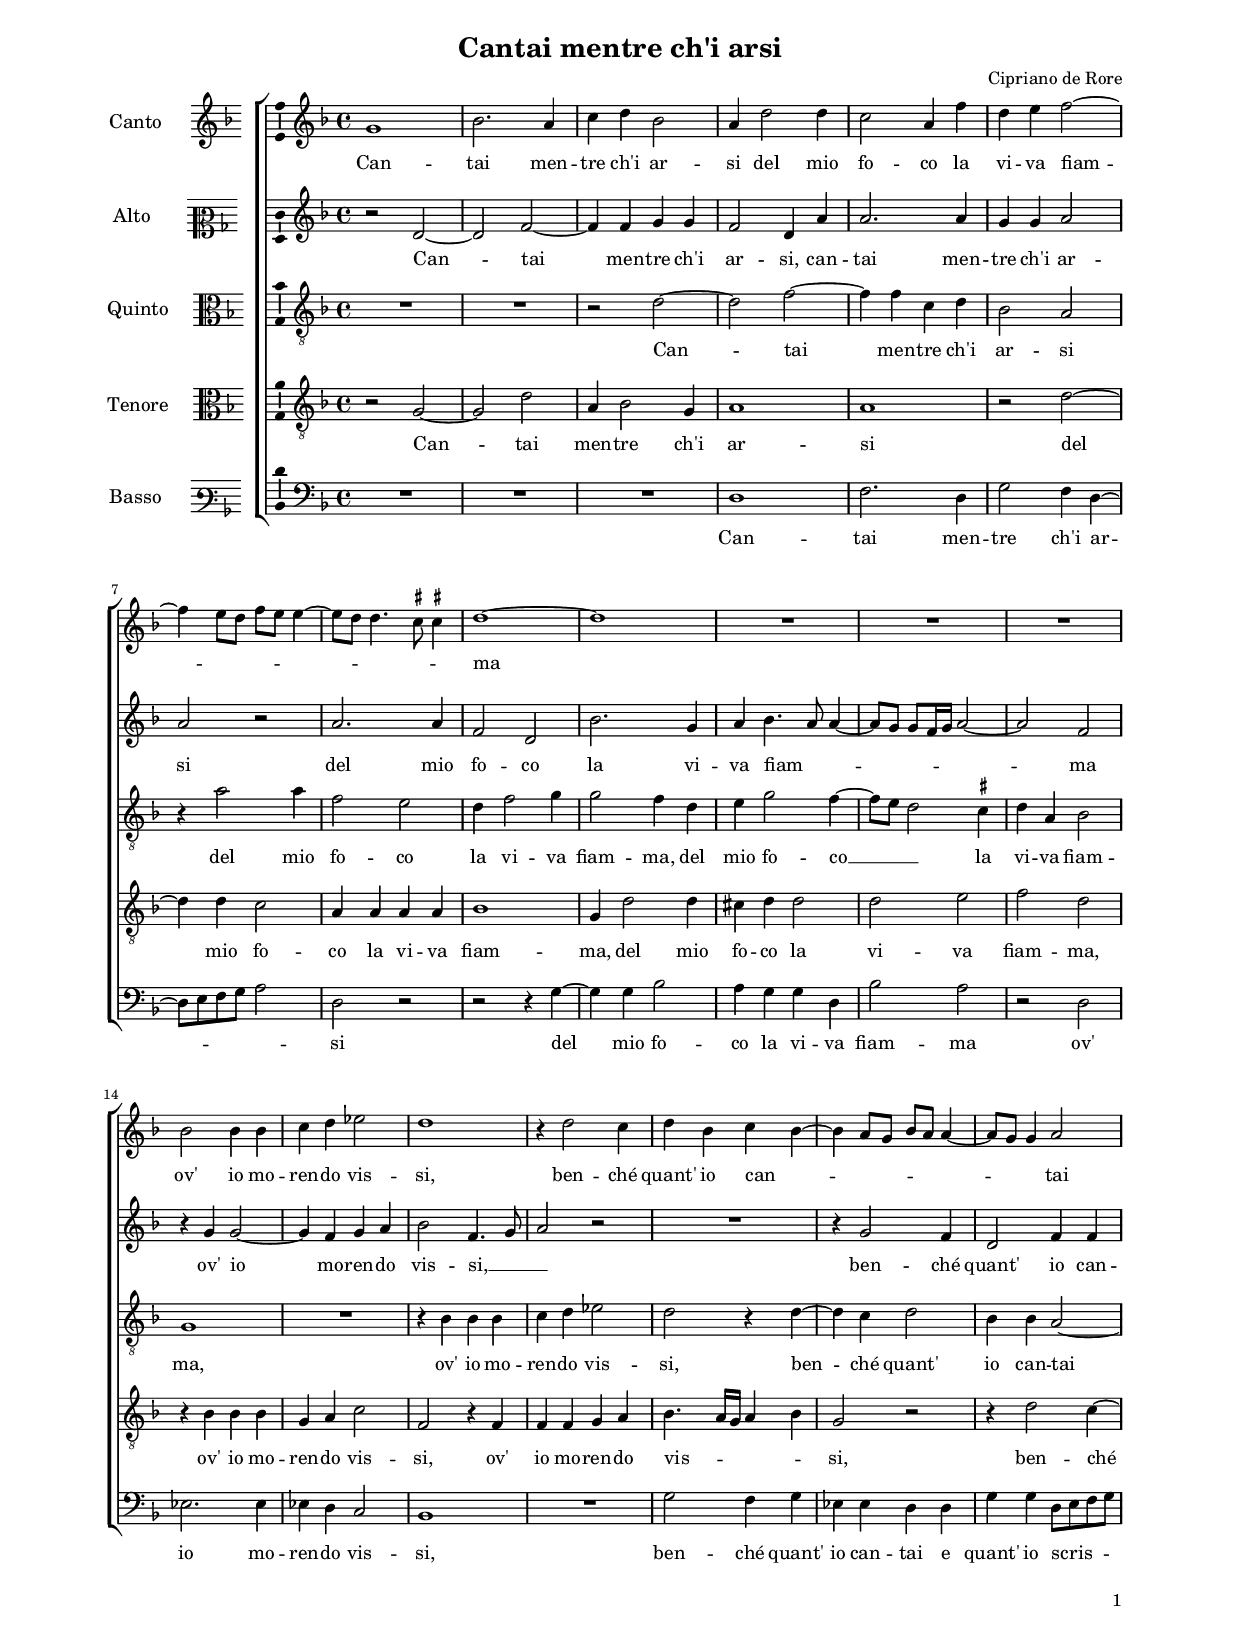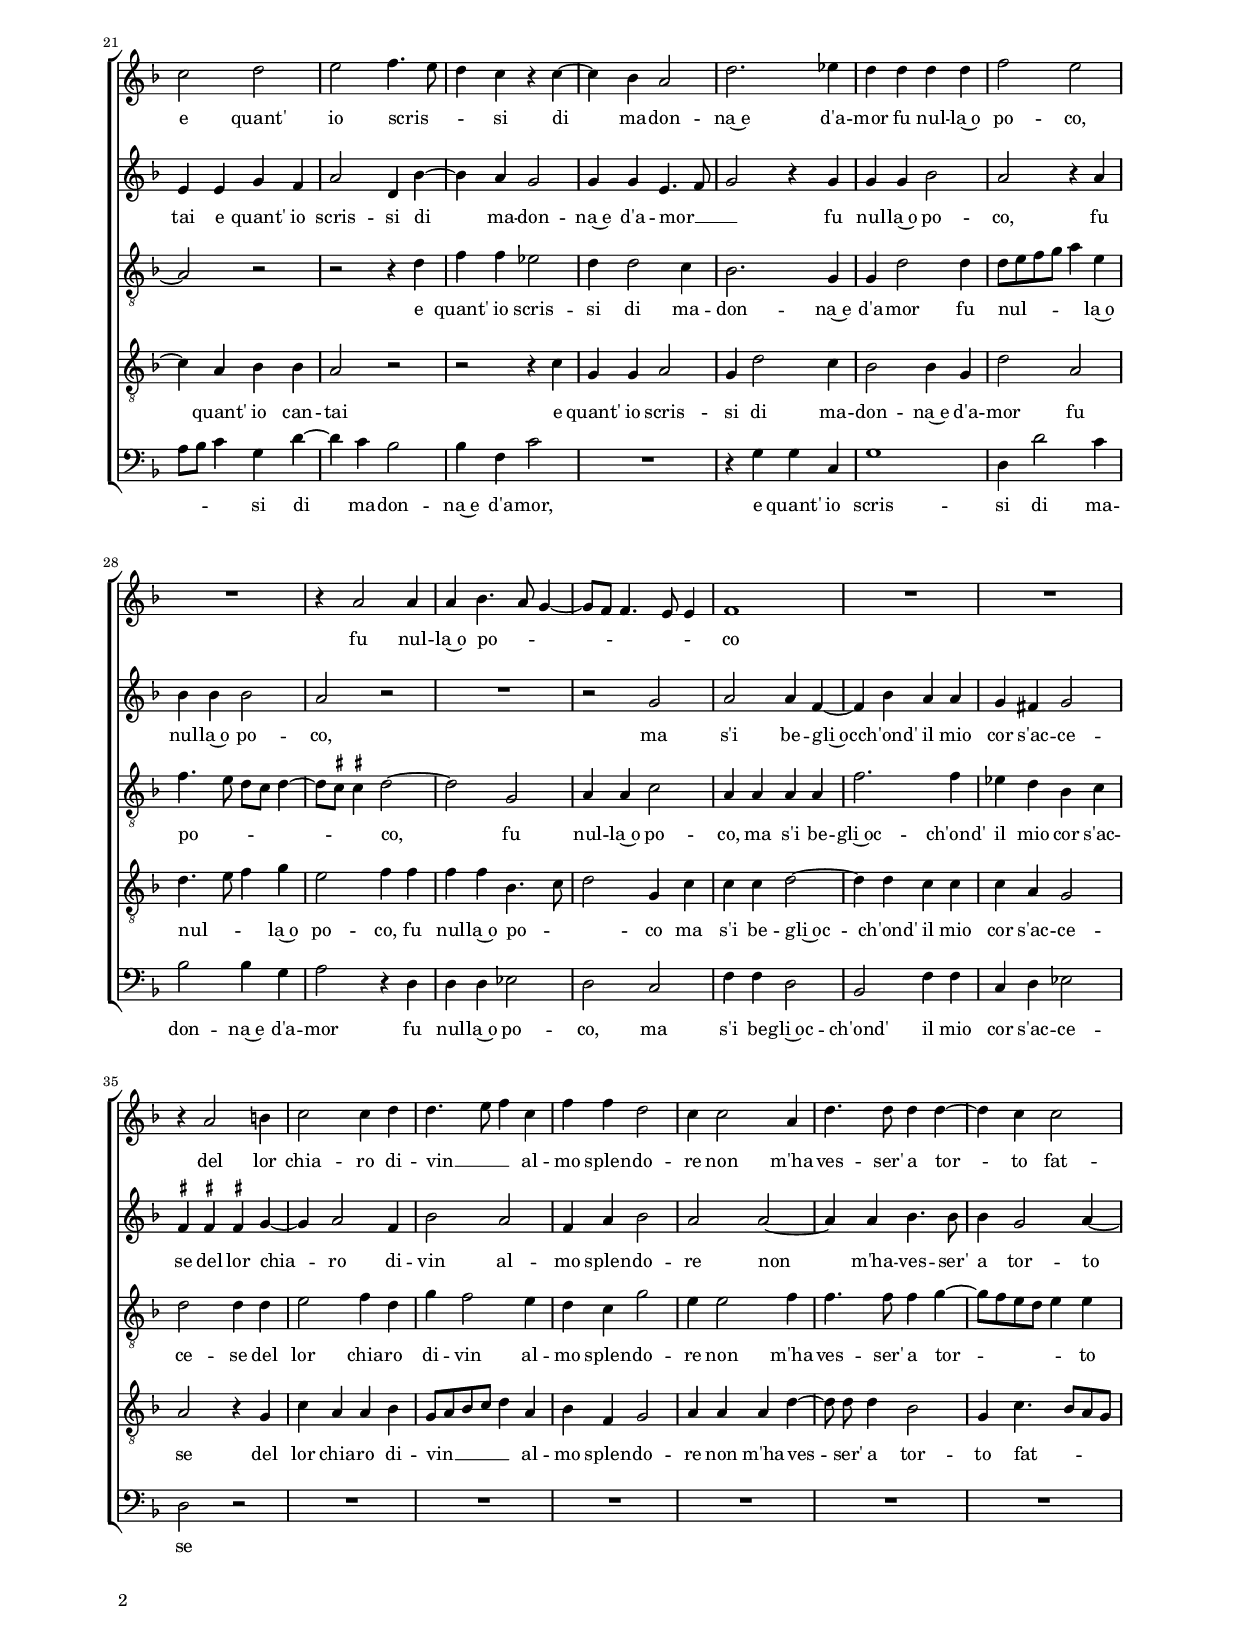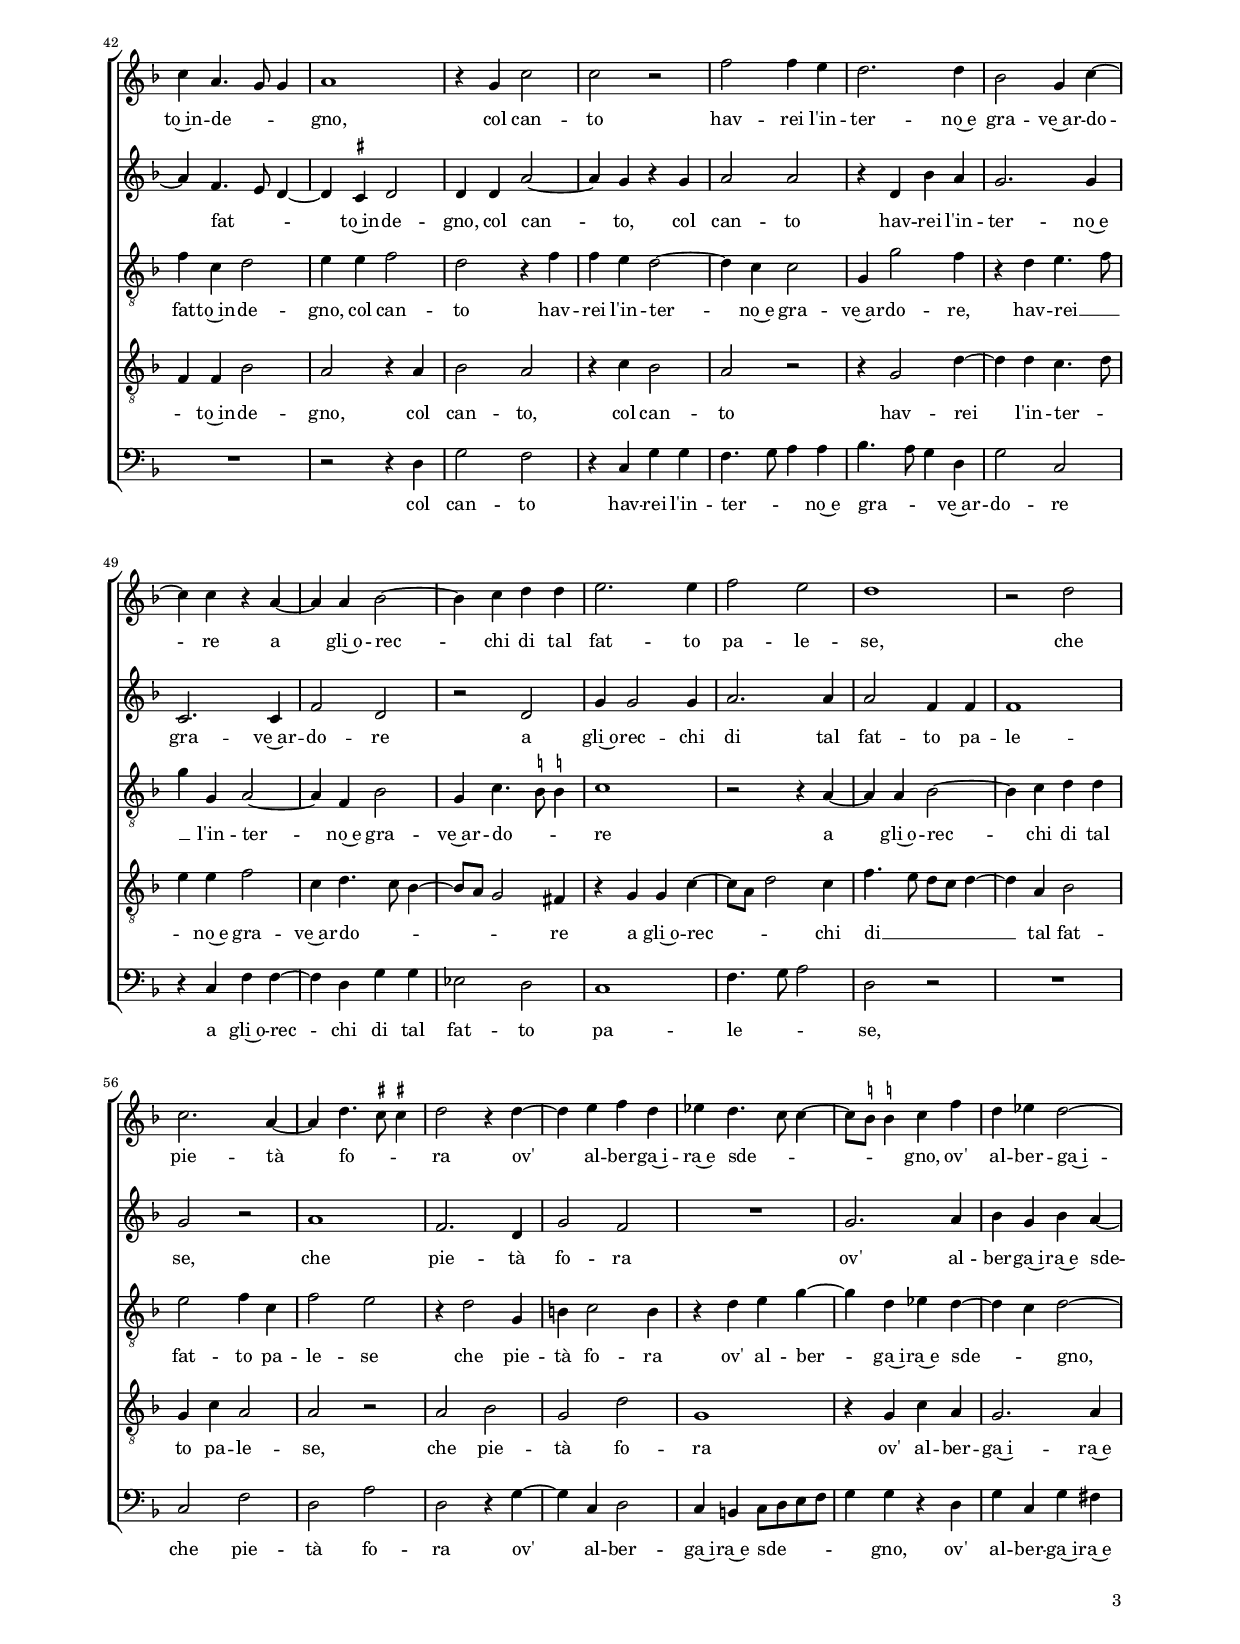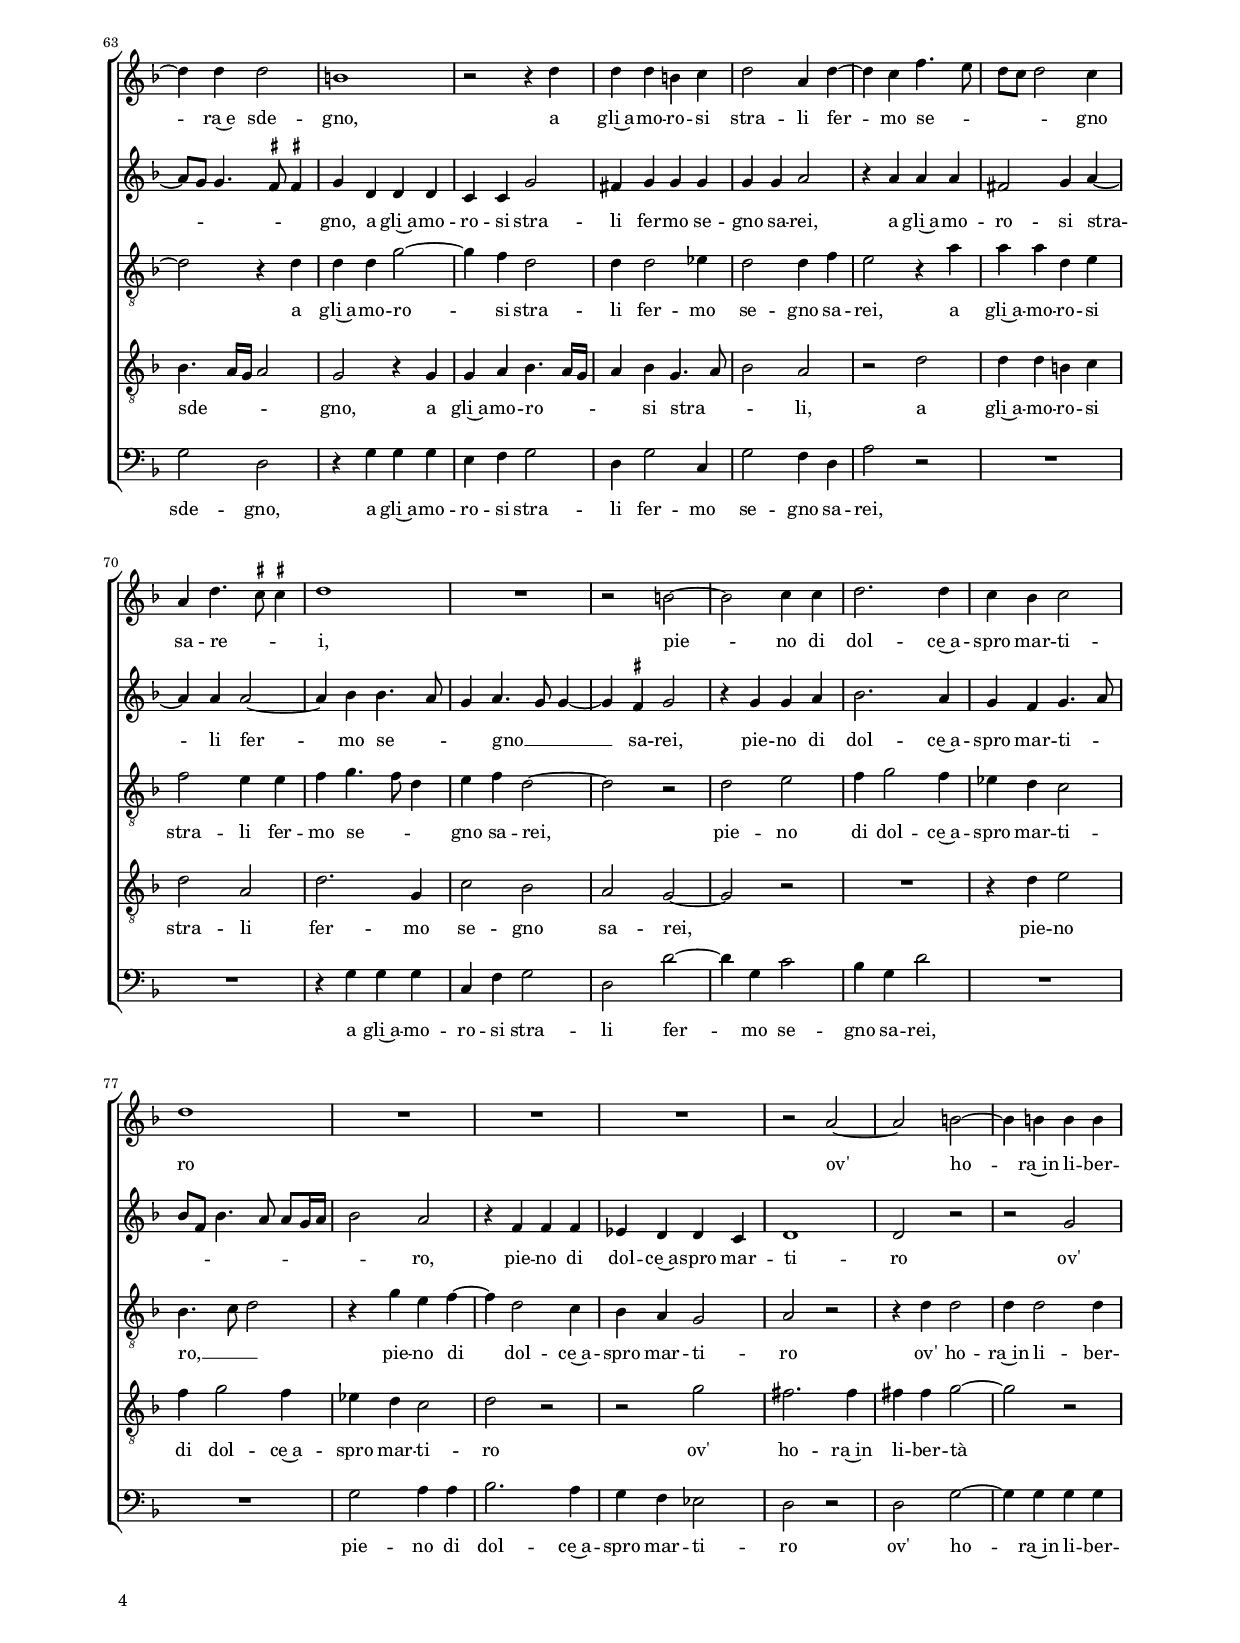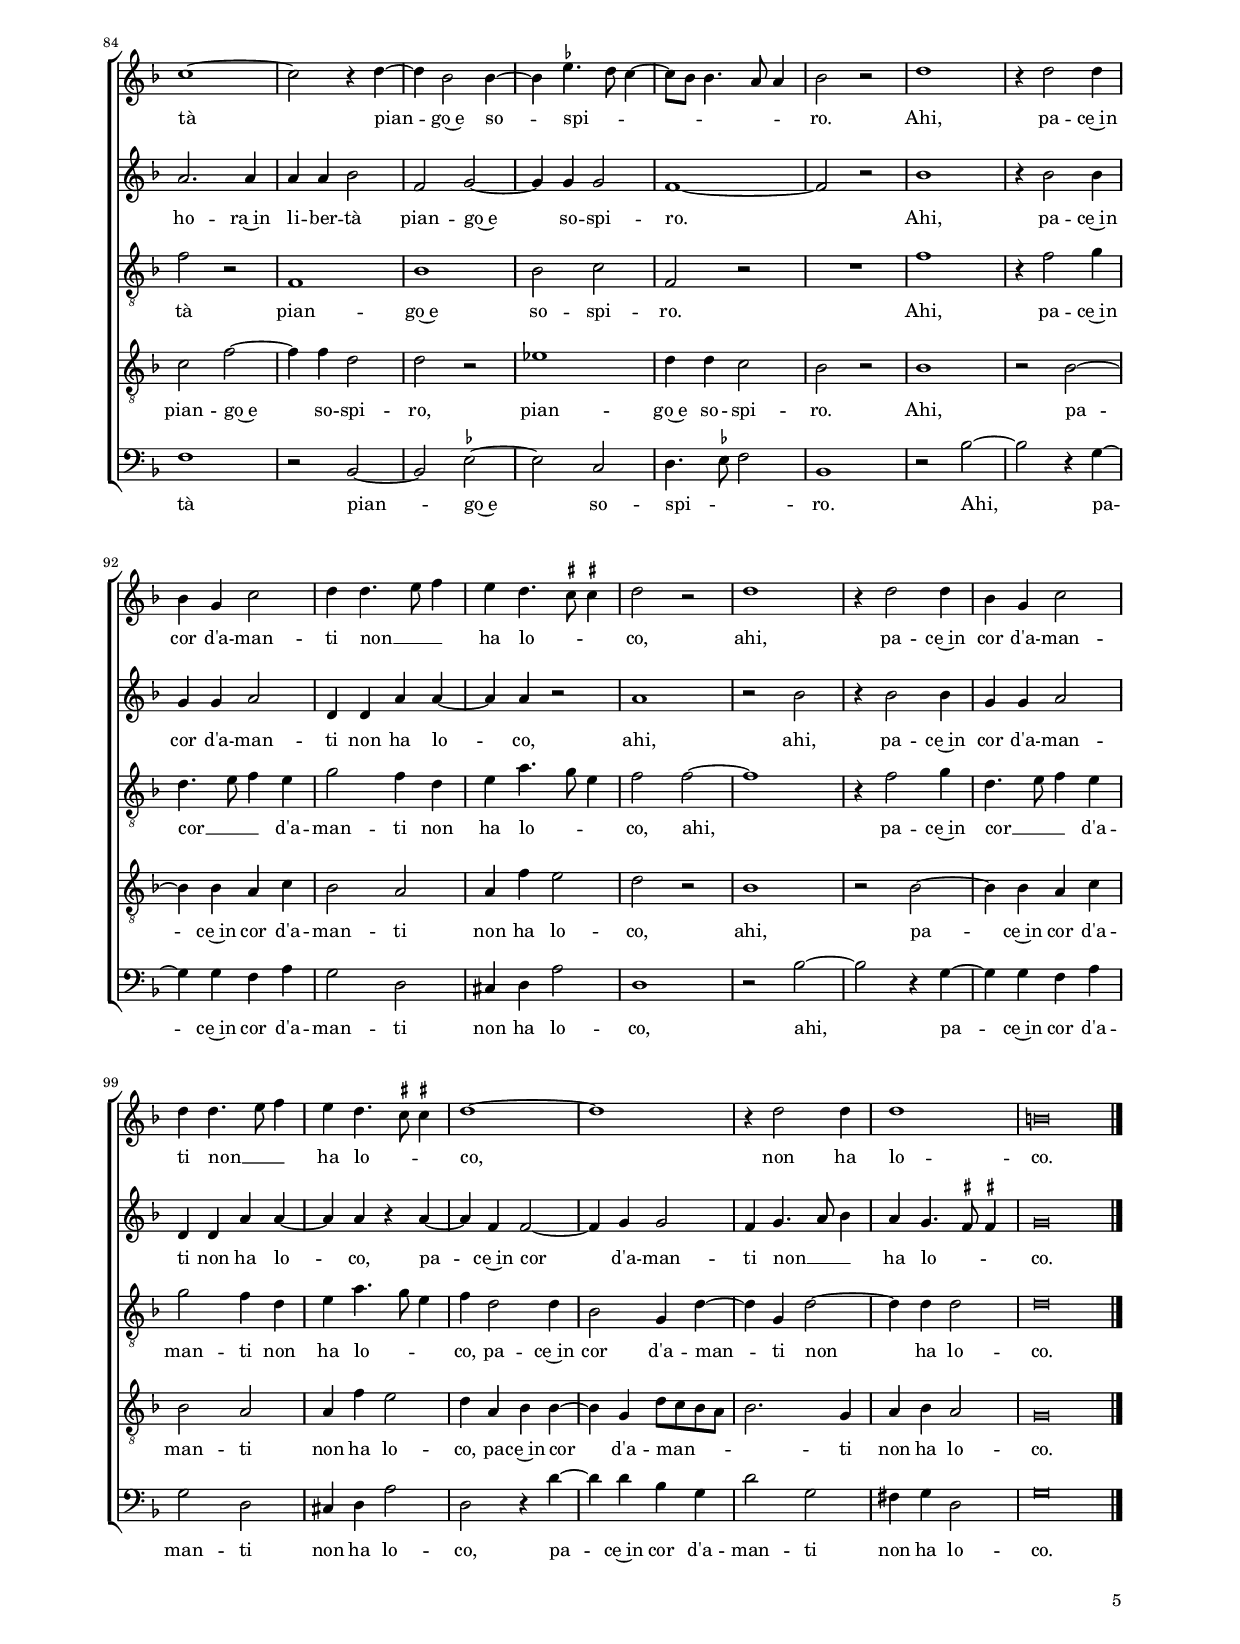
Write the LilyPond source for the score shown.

\header
{
  title="Cantai mentre ch'i arsi"
  composer="Cipriano de Rore"
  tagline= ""
}

\version "2.20.0"
\language deutsch
#(set-global-staff-size 15)
% #(set-default-paper-size "letter")
#(ly:set-option 'point-and-click #f)

	
	ficta = { \once \set suggestAccidentals = ##t }
	
	forget = #(define-music-function (music) (ly:music?) #{
		\accidentalStyle forget
		$music
		\accidentalStyle default
		#})


\paper
	{
	top-margin = 1.8 \cm
	bottom-margin = 1.2 \cm
	left-margin = 2 \cm
	right-margin = 2 \cm
	ragged-bottom = ##f
	ragged-last-bottom = ##f
	print-page-number = ##f
	score-system-spacing = #'((basic-distance . 16) (minimum-distance . 14) (padding . 5) (strechability . 150))
	system-system-spacing = #'((basic-distance . 16) (minimum-distance . 14) (padding . 5) (strechability . 150))
    oddFooterMarkup=\markup   \fill-line { "" \fromproperty #'page:page-number-string }
    evenFooterMarkup=\markup  \fill-line { \fromproperty #'page:page-number-string "" }
    last-bottom-spacing = #'((basic-distance . 12) (minimum-distance . 7) (padding . 4))
	systems-per-page = 3
	page-count = 5
%	min-systems-per-page = 3
	}

global = {
    % \set Staff.autoBeaming = ##f
	\key f \major
	\time 4/4 
    \set Score.tempoHideNote = ##t
    \tempo 4 = 100
    \skip 1*104  \set Score.measureLength = #(ly:make-moment 2/1)
    \skip 1*2 \bar "|."
	}
	

incipitcantus = \markup { \score {
	{
	\set Staff.instrumentName = \markup { \fontsize #1 "Canto" }
	\key f \major
	\clef violin
	s4 \bar ""
	}
	\layout  {
	raggedright = ##t
	indent = 1.8 \cm
	line-width = 2.5 \cm
	\context { \Staff \remove Time_signature_engraver }
	\override Staff.Clef.Y-extent = #'(0 . 0)
	}} \hspace #1 }
      
      
incipitaltus = \markup { \score {
	{
	\set Staff.instrumentName = \markup { \fontsize #1 "Alto" }
	\key f \major
	\clef mezzosoprano
	s4 \bar ""
	}
	\layout  {
	raggedright = ##t
	indent = 1.8 \cm
	line-width = 2.5 \cm
	\context { \Staff \remove Time_signature_engraver }
	\override Staff.Clef.Y-extent = #'(0 . 0)
	}} \hspace #1 }

     
incipitquintus = \markup { \score {
	{
	\set Staff.instrumentName = \markup { \fontsize #1 "Quinto" }
	\key f \major
	\clef alto
	s4 \bar ""
	}
	\layout  {
	raggedright = ##t
	indent = 1.8 \cm
	line-width = 2.5 \cm
	\context { \Staff \remove Time_signature_engraver }
	\override Staff.Clef.Y-extent = #'(0 . 0)
	}} \hspace #1 }
      
      
incipittenor = \markup { \score {
	{
	\set Staff.instrumentName = \markup { \fontsize #1 "Tenore" }
	\key f \major
	\clef alto
	s4 \bar ""
	}
	\layout  {
	raggedright = ##t
	indent = 1.8 \cm
	line-width = 2.5 \cm
	\context { \Staff \remove Time_signature_engraver }
	\override Staff.Clef.Y-extent = #'(0 . 0)
	}} \hspace #1 }
      
 
incipitbassus = \markup { \score {
	{
	\set Staff.instrumentName = \markup { \fontsize #1 "Basso" }
	\key f \major
	\clef varbaritone
	s4 \bar ""
	}
	\layout  {
	raggedright = ##t
	indent = 1.8 \cm
	line-width = 2.5 \cm
	\context { \Staff \remove Time_signature_engraver }
	\override Staff.Clef.Y-extent = #'(0 . 0)
	}} \hspace #1 }


cantus =  \relative c''
	{
	g1
	b2. a4
	c4 d b2
	a4 d2 d4
%5
	c2 a4 f' |
	d4 e f2~
	f4 e8 d f8 e e4~
	e8 d d4. \ficta cis8 \ficta cis!4
	d1~
%10
	d1 |
	R1
	R1
	R1
	b2 b4 b
%15
	c4 d es2 |
	d1
	r4 d2 c4
	d4 b c b~
	b4 a8 g b8 a a4~
%20
	a8 g g4 a2 |
	c2 d
	e2 f4. e8
	d4 c r c~
	c4 b a2
%25
	d2. es4 |
	d4 d d d
	f2 e
	R1
	r4 a,2 a4
%30
	a4 b4. a8 g4~ |
	g8 f f4. e8 e4
	f1
	R1
	R1
%35
	r4 a2 h4 |
	c2 c4 d
	d4. e8 f4 c
	f4 f d2
	c4 c2 a4
%40
	d4. d8 d4 d~ |
	d4 c c2
	c4 a4. g8 g4
	a1
	r4 g c2
%45
	c2 r |
	f2 f4 e
	d2. d4
	b2 g4 c~
	c4 c r a~
%50
	a4 a b2~ |
	b4 c d d
	e2. e4
	f2 e
	d1
%55
	r2 d |
	c2. a4~
	a4 d4. \ficta cis8 \ficta cis!4
	d2 r4 d~
	d4 e f d
%60
	es4 d4. c8 c4~ |
    c8 \ficta h \ficta h!4 c f
	d4 es d2~
	d4 d d2
	h1
%65
	r2 r4 d |
	d4 d h c
	d2 a4 d~
	d4 c f4. e8
	d8 c d2 c4
%70
	a4 d4. \ficta cis8 \ficta cis!4 |
	d1
	R1
	r2 h~
	h2 c4 c
%75
	d2. d4 |
	c4 b c2
	d1
	R1
	R1
%80
	R1 |
	r2 a~
	a2 h~
	h4 h h h
	c1~
%85
	c2 r4 d~ |
	d4 b2 b4~
	b4 \ficta es4. d8 c4~
	c8 b b4. a8 a4
	b2 r
%90
    d1 |    
	r4 d2 d4
	b4 g c2
	d4 d4. e8 f4
    e4 d4. \ficta cis8 \ficta cis!4    
%95
    d2 r |
    d1
    r4 d2 d4    
    b4 g c2  
    d4 d4. e8 f4    
%100
    e4 d4. \ficta cis8 \ficta cis!4 |
    d1~
    d1
    r4 d2 d4
    d1
%105
    h\breve |
	}


altus =  \relative c'
    {
	r2 d~
	d2 f~
	f4 f g g
	f2 d4 a'
%5
	a2. a4 |
	g4 g a2
	a2 r
	a2. a4
	f2 d
%10
	b'2. g4 |
	a4 b4. a8 a4~
	a8 g g[ f16 g] a2~
	a2 f
	r4 g g2~
%15
	g4 f g a |
	b2 f4. g8
	a2 r
	R1
	r4 g2 f4
%20
	d2 f4 f |
	e4 e g f
	a2 d,4 b'~
	b4 a g2
	g4 g e4. f8
%25
	g2 r4 g |
	g4 g b2
	a2 r4 a
	b4 b b2
	a2 r
%30
	R1 |
	r2 g
	a2 a4 f~
	f4 b a a
	g4 fis g2
%35
	\ficta fis4 \ficta fis! \ficta fis! g~ |
	g4 a2 f4
	b2 a
	f4 a b2
	a2 a~
%40
	a4 a b4. b8 |
	b4 g2 a4~
	a4 f4. e8 d4~
	d4 \ficta cis d2
	d4 d a'2~
%45
	a4 g r g |
	a2 a
	r4 d, b' a
	g2. g4
	c,2. c4
%50
	f2 d |
	r2 d
	g4 g2 g4
	a2. a4
	a2 f4 f
%55
	f1 |
	g2 r
	a1
	f2. d4
	g2 f
%60
	R1 |
	g2. a4
	b4 g b a~
	a8 g g4. \ficta fis8 \ficta fis!4
	g4 d d d
%65
	c4 c g'2 |
	fis4 g g g
	g4 g a2
	r4 a a a
	fis2 g4 a~
%70
	a4 a a2~ |
	a4 b b4. a8
    g4 a4. g8 g4~	
	g4 \ficta fis g2
	r4 g g a
%75
	b2. a4 |
	g4 f g4. a8
	b8 f b4. a8 a8[ g16 a]
	b2 a
	r4 f f f
%80
	es4 d d c |
	d1
	d2 r
	r2 g
	a2. a4
%85
	a4 a b2 |
	f2 g~
	g4 g g2
	f1~
	f2 r
%90
    b1 |
    r4 b2 b4
	g4 g a2
	d,4 d a' a~
    a4 a r2
%95
    a1 |    
    r2 b
    r4 b2 b4
    g4 g a2
    d,4 d a' a~
%100
    a4 a r a~ |
    a4 f f2~
    f4 g g2
    f4 g4. a8 b4
    a4 g4. \ficta fis8 \ficta fis!4
%105
    g\breve |
	}


quintus  =  \relative c'
	{
	R1
	R1
	r2 d~
	d2 f~
%5
	f4 f c d |
	b2 a
	r4 a'2 a4
	f2 e
	d4 f2 g4
%10
	g2 f4 d |
	e4 g2 f4~
	f8 e d2 \ficta cis4
	d4 a b2
	g1
%15
	R1 |
	r4 b b b
	c4 d es2
	d2 r4 d~
	d4 c d2
%20
	b4 b a2~
	a2 r
	r2 r4 d
	f4 f es2
	d4 d2 c4
%25
	b2. g4 |
	g4 d'2 d4
	d8 e f g a4 e
	f4. e8 d c d4~
	d8 \ficta cis \ficta cis!4 d2~
%30
	d2 g, |
	a4 a c2
	a4 a a a
	f'2. f4
	es4 d b c
%35
	d2 d4 d |
	e2 f4 d
	g4 f2 e4
	d4 c g'2
	e4 e2 f4
%40
	f4. f8 f4 g~ |
	g8 f e d e4 e
	f4 c d2
	e4 e f2
	d2 r4 f
%45
	f4 e d2~ |
	d4 c c2
	g4 g'2 f4
	r4 d e4. f8
	g4 g, a2~
%50
	a4 f b2 |
	g4 c4. \ficta h8 \ficta h!4
	c1
	r2 r4 a~
	a4 a b2~
%55
	b4 c d d |
	e2 f4 c
	f2 e
	r4 d2 g,4
	h4 c2 h4
%60
	r4 d e g~ |
	g4 d es d~
	d4 c d2~
	d2 r4 d
	d4 d g2~
%65
	g4 f d2 |
	d4 d2 es4
	d2 d4 f
	e2 r4 a
	a4 a d, e
%70
	f2 e4 e |
	f4 g4. f8 d4
	e4 f d2~
	d2 r
	d2 e
%75
	f4 g2 f4 |
	es4 d c2
	b4. c8 d2
	r4 g e f~
	f4 d2 c4
%80
	b4 a g2 |
	a2 r
	r4 d d2
	d4 d2 d4
	f2 r
%85
	f,1 |
	b1
	b2 c
	f,2 r
	R1
%90
	f'1 |
	r4 f2 g4
	d4. e8 f4 e
	g2 f4 d
	e4 a4. g8 e4
%95
	f2 f~ |
	f1
	r4 f2 g4
	d4. e8 f4 e
	g2 f4 d
%100
	e4 a4. g8 e4 |
	f4 d2 d4
	b2 g4 d'~
	d4 g, d'2~
	d4 d d2
%105
	d\breve |
	}


tenor =  \relative c'
	{
	r2 g~
	g2 d'
	a4 b2 g4
	a1
%5
	a1 |
	r2 d~	
	d4 d c2
    a4 a a a
	b1
%10
	g4 d'2 d4 |
	cis4 d d2
	d2 e
	f2 d
	r4 b b b
%15
	g4 a c2 |
	f,2 r4 f
	f4 f g a
	b4. a16 g a4 b
	g2 r
%20
	r4 d'2 c4~ |
	c4 a b b
	a2 r
	r2 r4 c
	g4 g a2
%25
	g4 d'2 c4 |
	b2 b4 g
	d'2 a
	d4. e8 f4 g
	e2 f4 f
%30
	f4 f b,4. c8 |
	d2 g,4 c
	c4 c d2~
	d4 d c c
	c4 a g2
%35
	a2 r4 g |
	c4 a a b
	g8 a b c d4 a
	b4 f g2
	a4 a a d~
%40
	\autoBeamOff d8 d \autoBeamOn d4 b2 |
	g4 c4. b8 a g
	f4 f b2
	a2 r4 a
	b2 a
%45
	r4 c b2 |
	a2 r
	r4 g2 d'4~
	d4 d c4. d8
	e4 e f2
%50
	c4 d4. c8 b4~ |
	b8 a g2 fis4
	r4 g g c~
	c8 a d2 c4
	f4. e8 d c d4~
%55
	d4 a b2 |
	g4 c a2
	a2 r
	a2 b
	g2 d'
%60
	g,1 |
	r4 g c a
	g2. a4
	b4. a16 g a2
	g2 r4 g
%65
	g4 a b4. a16 g |
	a4 b g4. a8
	b2 a
	r2 d
	d4 d h c
%70
	d2 a |
	d2. g,4
	c2 b
	a2 g~
	g2 r
%75
	R1 |
	r4 d' e2
	f4 g2 f4
	es4 d c2
	d2 r
%80
	r2 g |
	fis2. fis4
	fis4 fis g2~
	g2 r
	c,2 f~
%85
	f4 f d2 |
	d2 r
	es1
	d4 d c2
	b2 r
%90
    b1 |
    r2 b~
    b4 b a c
	b2 a
    a4 f' e2
%95
    d2 r |    
    b1    
    r2 b~    
    b4 b a c    
    b2 a
%100
    a4 f' e2 |
    d4 a b b~
    b4 g d'8 c b a
    b2. g4 
    a4 b a2
%105
    g\breve |
	}


bassus  =  \relative c
	{
	R1
	R1
	R1
	d1
%5
	f2. d4 |
	g2 f4 d~
	d8 e f g a2
	d,2 r
	r2 r4 g~
%10
	g4 g b2 |
	a4 g g d
	b'2 a
	r2 d,
	es2. es4
%15
	es4 d c2 |
	b1
	R1
	g'2 f4 g
	es4 es d d
%20
	g4 g d8 e f g |
	a8 b c4 g d'~
	d4 c b2
	b4 f c'2
	R1
%25
	r4 g g c, |
	g'1
	d4 d'2 c4
	b2 b4 g
	a2 r4 d,
%30
	d4 d es2 |
	d2 c
	f4 f d2
	b2 f'4 f
	c4 d es2
%35
	d2 r |
	R1
	R1
	R1
	R1
%40
	R1 |
	R1
	R1
	r2 r4 d
	g2 f
%45
	r4 c g' g |
	f4. g8 a4 a
	b4. a8 g4 d
	g2 c,
	r4 c f f~
%50
	f4 d g g |
	es2 d
	c1
	f4. g8 a2
	d,2 r
%55
	R1 |
	c2 f
	d2 a'
	d,2 r4 g~
	g4 c, d2
%60
	c4 h c8 d e f |
	g4 g r d
	g4 c, g' fis
	g2 d
	r4 g g g
%65
	e4 f g2 |
	d4 g2 c,4
	g'2 f4 d
	a'2 r
	R1
%70
	R1 |
	r4 g g g
	c,4 f g2
	d2 d'~
	d4 g, c2
%75
	b4 g d'2 |
	R1
	R1
	g,2 a4 a
	b2. a4
%80
	g4 f es2 |
	d2 r
	d2 g~
	g4 g g g
	f1
%85
    r2 b,~ |
	b2 \ficta es~	
	\ficta es2 c
	d4. \ficta es8 f2
	b,1
%90
	r2 b'~ |
	b2 r4 g~
	g4 g f a
	g2 d
	cis4 d a'2
%95
	d,1 |
	r2 b'~
	b2 r4 g~
	g4 g f a
	g2 d
%100
	cis4 d a'2 |
	d,2 r4 d'~
	d4 d b g
	d'2 g,
	fis4 g d2
%105
	g\breve |	
	}


lyricscantus = \lyricmode {
	Can -- tai men -- tre ch'i ar -- si del mio fo -- co
    la vi -- va fiam -- _ _ _ _ _ _ _ _ _ ma ov' io mo -- ren -- do vis -- si,
    ben -- ché quant' io can -- _ _ _ _ _ _ _ _ tai e quant' io scris -- _ _ si
    di ma -- don -- na~e d'a -- mor fu nul -- la~o po -- co,
    fu nul -- la~o po -- _ _ _ _ _ _ co
    del lor chia -- ro di -- vin __ _ _ al -- mo splen -- do -- re
    non m'ha -- ves -- ser' a tor -- to fat -- to~in -- de -- _ _ gno,
    col can -- to hav -- rei l'in -- ter -- no~e gra -- ve~ar -- do -- re
    a gli~o -- rec -- chi di tal fat -- to pa -- le -- se,
    che pie -- tà fo -- _ _ ra ov' al -- ber -- ga~i -- ra~e sde -- _ _ _ _ gno,
    ov' al -- ber -- ga~i -- ra~e sde -- gno,
    a gli~a -- mo -- ro -- si stra -- li fer -- mo se -- _ _ _ _ gno sa -- re -- _ _ i,
    pie -- no di dol -- ce~a -- spro mar -- ti -- ro
    ov' ho -- ra~in li -- ber -- tà pian -- go~e so -- spi -- _ _ _ _ _ _ ro.
    Ahi, pa -- ce~in cor d'a -- man -- ti non __ _ _ ha lo -- _ _ co,
    ahi, pa -- ce~in cor d'a -- man -- ti non __ _ _ ha lo -- _ _ co,
    non ha lo -- co.
	}


lyricsaltus = \lyricmode {
	Can -- tai men -- tre ch'i ar -- si,
    can -- tai men -- tre ch'i ar -- si del mio fo -- co
    la vi -- va fiam -- _ _ _ _ _ _ _ ma ov' io mo -- ren -- do vis -- si, __ _ _
    ben -- ché quant' io can -- tai e quant' io scris -- si
    di ma -- don -- na~e d'a -- mor __ _ _ fu nul -- la~o po -- co,
    fu nul -- la~o po -- co,
    ma s'i be -- gli~oc -- ch'ond' il mio cor s'ac -- ce -- se
    del lor chia -- ro di -- vin al -- mo splen -- do -- re
    non m'ha -- ves -- ser' a tor -- to fat -- _ _ to~in -- de -- gno,
    col can -- to,
    col can -- to hav -- rei l'in -- ter -- no~e gra -- ve~ar -- do -- re
    a gli~o -- rec -- chi di tal fat -- to pa -- le -- se,
    che pie -- tà fo -- ra ov' al -- ber -- ga~i -- ra~e sde -- _ _ _ _ gno,
    a gli~a -- mo -- ro -- si stra -- li fer -- mo se -- gno sa -- rei,
    a gli~a -- mo -- ro -- si stra -- li fer -- mo se -- _ _ gno __ _ _ sa -- rei,
    pie -- no di dol -- ce~a -- spro mar -- ti -- _ _ _ _ _ _ _ _ _ ro,
    pie -- no di dol -- ce~a -- spro mar -- ti -- ro
    ov' ho -- ra~in li -- ber -- tà pian -- go~e so -- spi -- ro.
    Ahi, pa -- ce~in cor d'a -- man -- ti non ha lo -- co,
    ahi, ahi, pa -- ce~in cor d'a -- man -- ti non ha lo -- co,
    pa -- ce~in cor d'a -- man -- ti non __ _ _ ha lo -- _ _ co.
	}


lyricsquintus = \lyricmode {
	Can -- tai men -- tre ch'i ar -- si del mio fo -- co la vi -- va fiam -- ma,
    del mio fo -- co __ _ _ la vi -- va fiam -- ma,
    ov' io mo -- ren -- do vis -- si,
    ben -- ché quant' io can -- tai e quant' io scris -- si
    di ma -- don -- na~e d'a -- mor fu nul -- _ _ _ _ la~o po -- _ _ _ _ _ _ co,
    fu nul -- la~o po -- co,
    ma s'i be -- gli~oc -- ch'ond' il mio cor s'ac -- ce -- se
    del lor chia -- ro di -- vin al -- mo splen -- do -- re
    non m'ha -- ves -- ser' a tor -- _ _ _ _ to fat -- to~in -- de -- gno,
    col can -- to hav -- rei l'in -- ter -- no~e gra -- ve~ar -- do -- re,
    hav -- rei __ _ _ l'in -- ter -- no~e gra -- ve~ar -- do -- _ _ re
    a gli~o -- rec -- chi di tal fat -- to pa -- le -- se
    che pie -- tà fo -- ra ov' al -- ber -- ga~i -- ra~e sde -- _ gno,
    a gli~a -- mo -- ro -- si stra -- li fer -- mo se -- gno sa -- rei,
    a gli~a -- mo -- ro -- si stra -- li fer -- mo se -- _ _ gno sa -- rei,
    pie -- no di dol -- ce~a -- spro mar -- ti -- ro, __ _ _
    pie -- no di dol -- ce~a -- spro mar -- ti -- ro
    ov' ho -- ra~in li -- ber -- tà pian -- go~e so -- spi -- ro.
    Ahi, pa -- ce~in cor __ _ _ d'a -- man -- ti non ha lo -- _ _ co,
    ahi, pa -- ce~in cor __ _ _ d'a -- man -- ti non ha lo -- _ _ co,
    pa -- ce~in cor d'a -- man -- ti non ha lo -- co.
	}


lyricstenor = \lyricmode {
	Can -- tai men -- tre ch'i ar -- si del mio fo -- co
    la vi -- va fiam -- ma,
    del mio fo -- co
    la vi -- va fiam -- ma,
    ov' io mo -- ren -- do vis -- si,
    ov' io mo -- ren -- do vis -- _ _ _ _ si,
    ben -- ché quant' io can -- tai e quant' io scris -- si
    di ma -- don -- na~e d'a -- mor fu nul -- _ _ la~o po -- co,
    fu nul -- la~o po -- _ _ co
    ma s'i be -- gli~oc -- ch'ond' il mio cor s'ac -- ce -- se
    del lor chia -- ro di -- vin __ _ _ _ _ al -- mo splen -- do -- re
    non m'ha -- ves -- ser' a tor -- to fat -- _ _ _ _ to~in -- de -- gno,
    col can -- to,
    col can -- to hav -- rei l'in -- ter -- _ _ no~e gra -- ve~ar -- do -- _ _ _ _ re
    a gli~o -- rec -- _ _ chi di __ _ _ _ _ tal fat -- to pa -- le -- se,
    che pie -- tà fo -- ra ov' al -- ber -- ga~i -- ra~e sde -- _ _ _ gno,
    a gli~a -- mo -- ro -- _ _ _ si stra -- _ _ li,
    a gli~a -- mo -- ro -- si stra -- li fer -- mo se -- gno sa -- rei,
    pie -- no di dol -- ce~a -- spro mar -- ti -- ro
    ov' ho -- ra~in li -- ber -- tà pian -- go~e so -- spi -- ro,
    pian -- go~e so -- spi -- ro.
    Ahi, pa -- ce~in cor d'a -- man -- ti non ha lo -- co,
    ahi, pa -- ce~in cor d'a -- man -- ti non ha lo -- co,
    pa -- ce~in cor d'a -- man -- _ _ _ _ ti non ha lo -- co.
	}


lyricsbassus = \lyricmode {
	Can -- tai men -- tre ch'i ar -- _ _ _ _ si del mio fo -- co
    la vi -- va fiam -- ma ov' io mo -- ren -- do vis -- si,
    ben -- ché quant' io can -- tai e quant' io scris -- _ _ _ _ _ _ si 
    di ma -- don -- na~e d'a -- mor,
    e quant' io scris -- si di ma -- don -- na~e d'a -- mor
    fu nul -- la~o po -- co,
    ma s'i be -- gli~oc -- ch'ond' il mio cor s'ac -- ce -- se
    col can -- to hav -- rei l'in -- ter -- _ _ no~e gra -- _ _ ve~ar -- do -- re
    a gli~o -- rec -- chi di tal fat -- to pa -- le -- _ _ se,
    che pie -- tà fo -- ra ov' al -- ber -- ga~i -- ra~e sde -- _ _ _ _ gno,
    ov' al -- ber -- ga~i -- ra~e sde -- gno,
    a gli~a -- mo -- ro -- si stra -- li fer -- mo se -- gno sa -- rei,
    a gli~a -- mo -- ro -- si stra -- li fer -- mo se -- gno sa -- rei,
    pie -- no di dol -- ce~a -- spro mar -- ti -- ro
    ov' ho -- ra~in li -- ber -- tà pian -- go~e so -- spi -- _ _ ro.
    Ahi, pa -- ce~in cor d'a -- man -- ti non ha lo -- co,
    ahi, pa -- ce~in cor d'a -- man -- ti non ha lo -- co,
    pa -- ce~in cor d'a -- man -- ti non ha lo -- co.
	}


\score
{  
	% \transpose {
	\new ChoirStaff \with { \override StaffGrouper.staff-staff-spacing.basic-distance = #12 }
	<<

	\new Staff << \global
	\new Voice="v1" {
		\set Staff.instrumentName=\incipitcantus
		\set Staff.midiInstrument = "reed organ"
		\clef violin
		\cantus }
	\new Lyrics \lyricsto "v1" {\lyricscantus }
	>>


	\new Staff << \global
	\new Voice="v2" {
		\set Staff.instrumentName=\incipitaltus
		\set Staff.midiInstrument = "reed organ"
                \clef violin % "G_8"
		\altus}
	\new Lyrics \lyricsto "v2" {\lyricsaltus }
	>>
    

	\new Staff << \global
	\new Voice="v5" {
		\set Staff.instrumentName=\incipitquintus
		\set Staff.midiInstrument = "reed organ"
		\clef "G_8"
		\quintus}
	\new Lyrics \lyricsto "v5" {\lyricsquintus }
	>>


	\new Staff << \global
	\new Voice="v3" {
		\set Staff.instrumentName=\incipittenor
		\set Staff.midiInstrument = "reed organ"
		\clef "G_8"
		\tenor }
	\new Lyrics \lyricsto "v3" {\lyricstenor }
	>>


	\new Staff << \global
	\new Voice="v4" {
		\set Staff.instrumentName=\incipitbassus
		\set Staff.midiInstrument = "reed organ"
		\clef bass
		\bassus }
	\new Lyrics \lyricsto "v4" {\lyricsbassus}
	>>

	>>
	% } % transpose

	\layout
	{
	indent = 2.5 \cm
	\context { \Staff \override TimeSignature.break-visibility = #end-of-line-invisible }
	\context { \Lyrics \override VerticalAxisGroup.nonstaff-relatedstaff-spacing.padding = #1.4 }
%	\context { \Lyrics \override LyricText.font-size = #1 }
	\context { \Staff \consists "Ambitus_engraver" }
	\context { \Score \override BarNumber.padding = #2 }
	\context { \Voice \override NoteHead.style = #'baroque }
	}


\midi
	{
	}

}

% EOF
